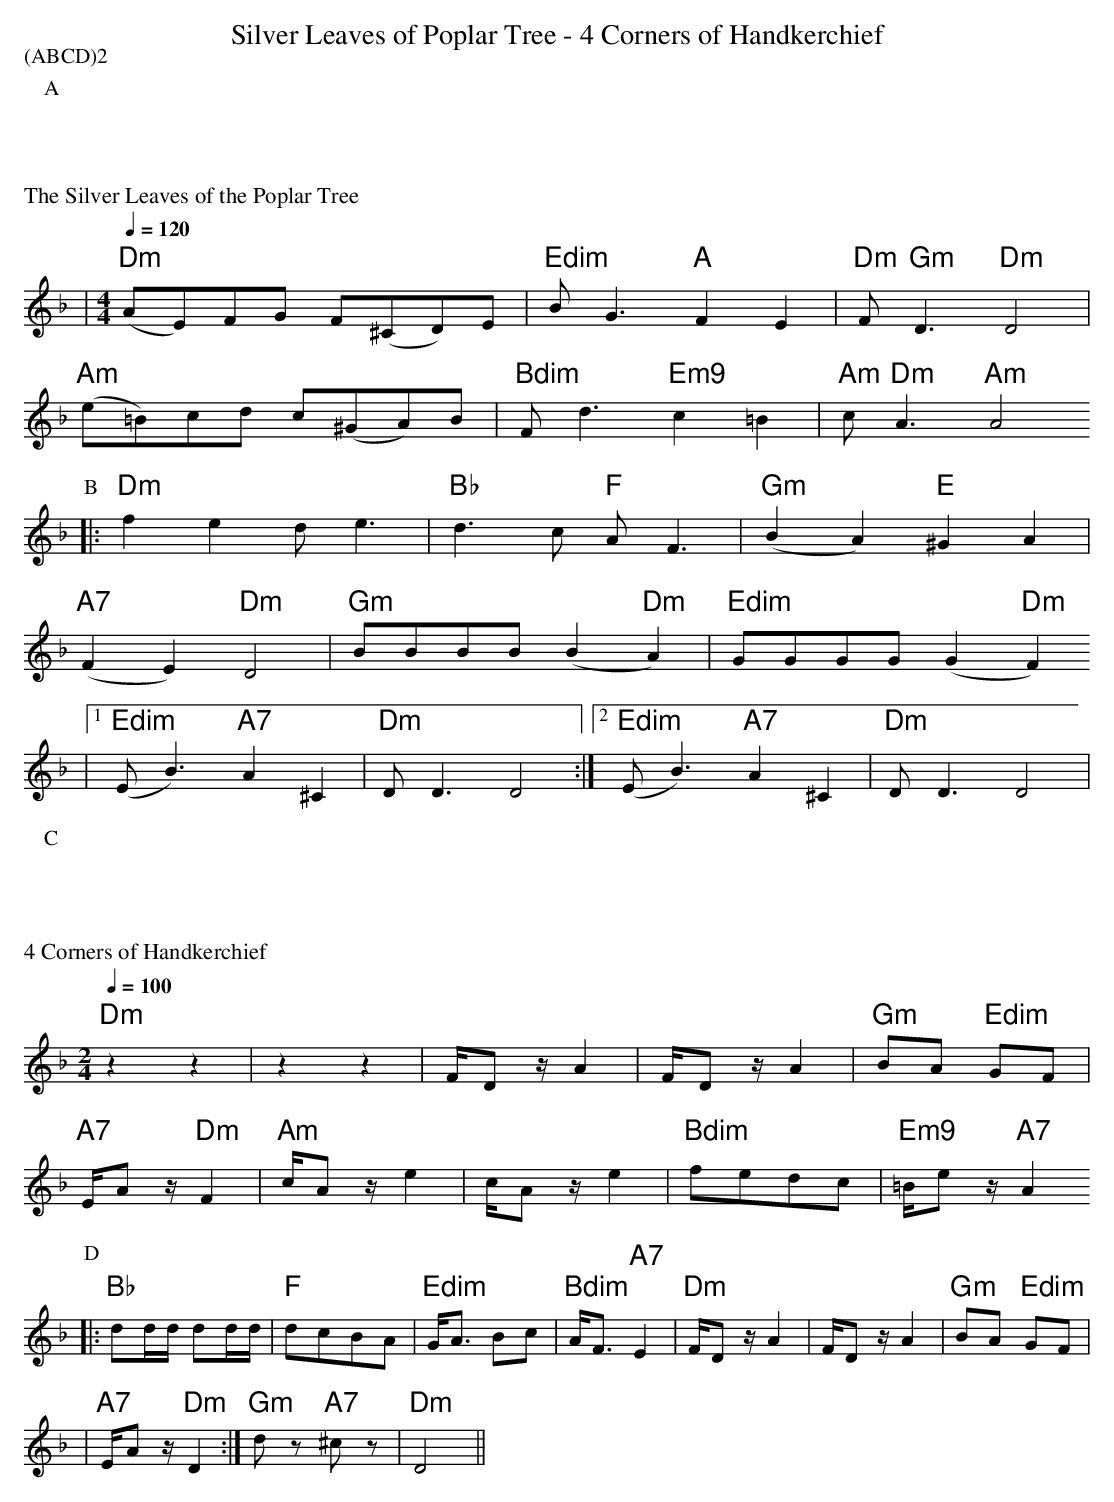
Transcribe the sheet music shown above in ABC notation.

X:1
P:(ABCD)2
T:Silver Leaves of Poplar Tree - 4 Corners of Handkerchief
M:4/4
L:1/8
K:F
P:A
%%text The Silver Leaves of the Poplar Tree
| [M:4/4] [Q:1/4=120] "Dm"   (AE)FG F(^CD)E     | "Edim" B G3 "A" F2 E2        |   "Dm" F  "Gm" D3  "Dm" D4    |
           "Am" (e=B)cd c(^GA)B      | "Bdim" F  d3 "Em9" c2 =B2    |   "Am" c  "Dm" A3  "Am" A4
P:B
|:  "Dm"  f2 e2 d e3                 |  "Bb" d3 c "F"  A F3         |   "Gm" (B2A2) "E" ^G2 A2      |
    "A7"  (F2E2) "Dm" D4             |  "Gm" BBBB (B2"Dm"A2)        |   "Edim" GGGG (G2"Dm"F2)
|1 "Edim" (EB3)  "A7" A2^C2          |  "Dm"D D3 D4                :|2  "Edim" (EB3)  "A7" A2^C2    |  "Dm"D D3 D4  |
P:C
%%text  4 Corners of Handkerchief
[M:2/4] [Q:1/4=100] "Dm" z2 z2                   |  z2 z2                        |  F/D z/ A2                    |     F/D z/ A2                       |  "Gm" BA "Edim" GF            |
    "A7" E/A z/ "Dm" F2              |  "Am" c/A z/ e2               |  c/A z/ e2                    |  "Bdim" fedc                  | "Em9" =B/e z/ "A7"A2
P:D
|: "Bb" dd/d/ dd/d/                  |  "F" dcBA                     | "Edim" G<A Bc                 |  "Bdim" A<F "A7" E2                |  "Dm" F/D z/ A2  |  F/D z/ A2 |  "Gm" BA "Edim" GF            |
 | "A7" E/A z/ "Dm"  D2             :|  "Gm" d z "A7" ^c z           |  "Dm"  D4                     ||
